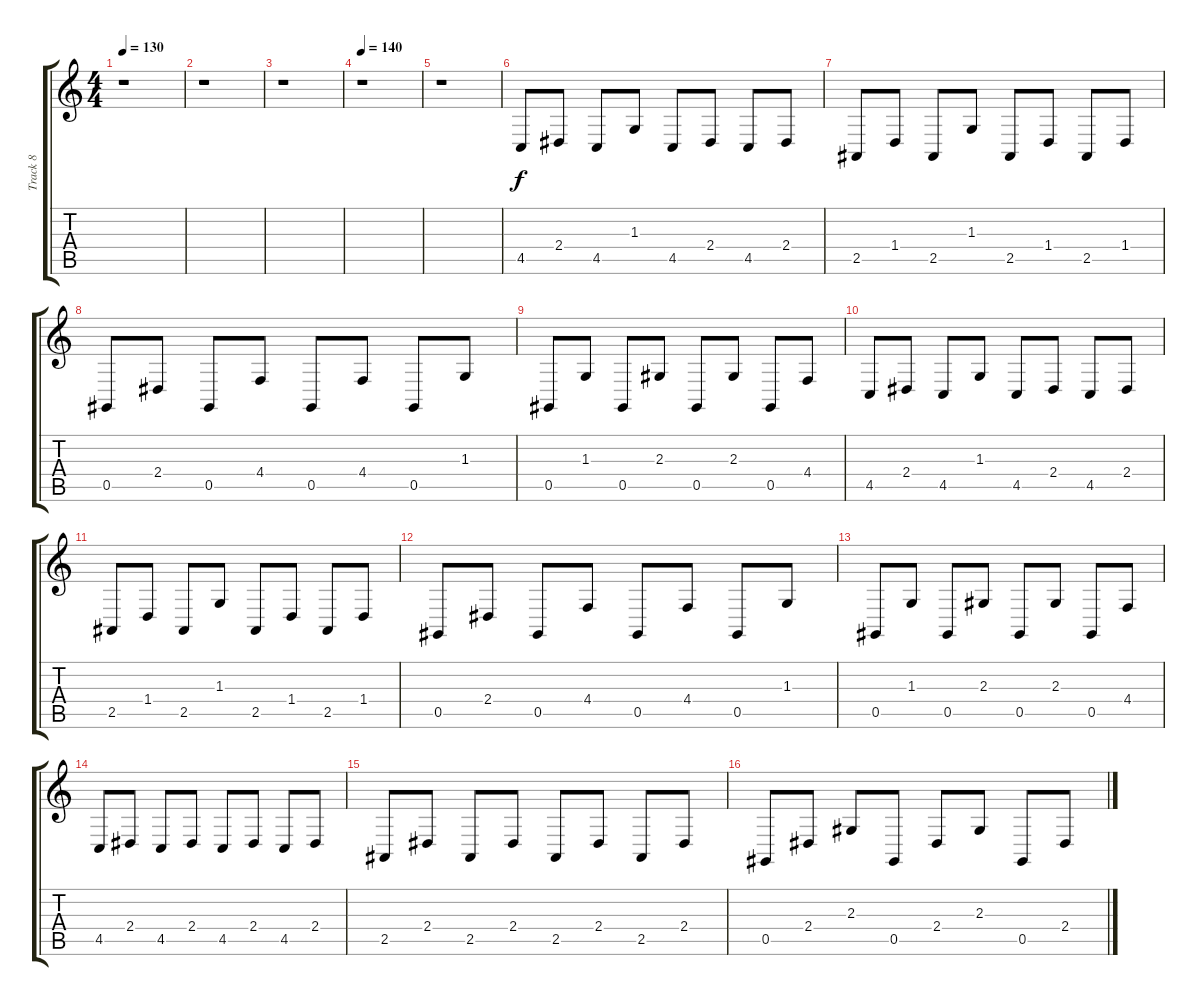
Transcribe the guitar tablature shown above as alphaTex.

\track ("Track 8" "Track 8") {instrument acousticgrandpiano}
\staff {score tabs}
\tuning (Eb4 Bb3 Gb3 Db3 Ab2 E2) {hide}
\ts (4 4)
\tempo 130
\clef g2
\ks c
r.1{dy f} |
r.1 |
r.1 |
\tempo 140
r.1 |
r.1 |
4.5.8 2.4.8 4.5.8 1.3.8 4.5.8 2.4.8 4.5.8 2.4.8 |
2.5.8 1.4.8 2.5.8 1.3.8 2.5.8 1.4.8 2.5.8 1.4.8 |
0.5.8 2.4.8 0.5.8 4.4.8 0.5.8 4.4.8 0.5.8 1.3.8 |
0.5.8 1.3.8 0.5.8 2.3.8 0.5.8 2.3.8 0.5.8 4.4.8 |
4.5.8 2.4.8 4.5.8 1.3.8 4.5.8 2.4.8 4.5.8 2.4.8 |
2.5.8 1.4.8 2.5.8 1.3.8 2.5.8 1.4.8 2.5.8 1.4.8 |
0.5.8 2.4.8 0.5.8 4.4.8 0.5.8 4.4.8 0.5.8 1.3.8 |
0.5.8 1.3.8 0.5.8 2.3.8 0.5.8 2.3.8 0.5.8 4.4.8 |
4.5.8 2.4.8 4.5.8 2.4.8 4.5.8 2.4.8 4.5.8 2.4.8 |
2.5.8 2.4.8 2.5.8 2.4.8 2.5.8 2.4.8 2.5.8 2.4.8 |
0.5.8 2.4.8 2.3.8 0.5.8 2.4.8 2.3.8 0.5.8 2.4.8
